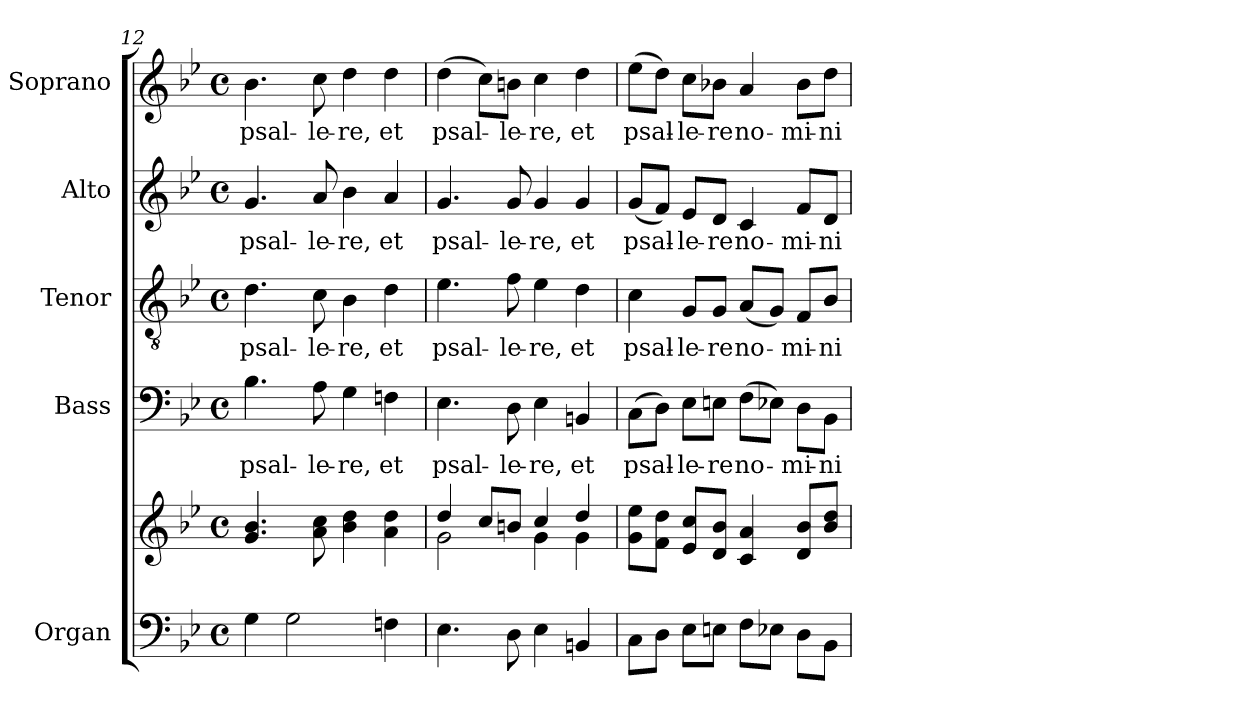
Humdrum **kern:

**kern	**kern	**kern	**text	**kern	**text	**kern	**text	**kern	**text
*part5	*part5	*part4	*part4	*part3	*part3	*part2	*part2	*part1	*part1
*staff6	*staff5	*staff4	*staff4	*staff3	*staff3	*staff2	*staff2	*staff1	*staff1
*I"Organ	*	*I"Bass	*	*I"Tenor	*	*I"Alto	*	*I"Soprano	*
*I'Org.	*	*I'B.	*	*I'T.	*	*I'A.	*	*I'S.	*
*clefF4	*clefG2	*clefF4	*	*clefGv2	*	*clefG2	*	*clefG2	*
*	*	*	*	*ITrd7c12	*	*	*	*	*
*k[b-e-]	*k[b-e-]	*k[b-e-]	*	*k[b-e-]	*	*k[b-e-]	*	*k[b-e-]	*
*B-:	*B-:	*B-:	*	*B-:	*	*B-:	*	*B-:	*
*M4/4	*M4/4	*M4/4	*	*M4/4	*	*M4/4	*	*M4/4	*
*met(c)	*met(c)	*met(c)	*	*met(c)	*	*met(c)	*	*met(c)	*
=12	=12	=12	=12	=12	=12	=12	=12	=12	=12
!	!	!	!LO:LY:b:color=#000000	!	!	!	!	!	!
!	!	!	!	!	!LO:LY:b:color=#000000	!	!	!	!
!	!	!	!	!	!	!	!LO:LY:b:color=#000000	!	!
!	!	!	!	!	!	!	!	!	!LO:LY:b:color=#000000
4Gi\	4.gi/ 4.b-i	4.B-i\	psal-	4.Di\	psal-	4.gi/	psal-	4.b-i\	psal-
2Gi\	.	.	.	.	.	.	.	.	.
!	!	!	!LO:LY:b:color=#000000	!	!	!	!	!	!
!	!	!	!	!	!LO:LY:b:color=#000000	!	!	!	!
!	!	!	!	!	!	!	!LO:LY:b:color=#000000	!	!
!	!	!	!	!	!	!	!	!	!LO:LY:b:color=#000000
.	8ai\ 8cci	8Ai\	-le-	8Ci\	-le-	8ai/	-le-	8cci\	-le-
!	!	!	!LO:LY:b:color=#000000	!	!	!	!	!	!
!	!	!	!	!	!LO:LY:b:color=#000000	!	!	!	!
!	!	!	!	!	!	!	!LO:LY:b:color=#000000	!	!
!	!	!	!	!	!	!	!	!	!LO:LY:b:color=#000000
.	4b-i\ 4ddi	4Gi\	-re,	4BB-i\	-re,	4b-i\	-re,	4ddi\	-re,
!	!	!	!LO:LY:b:color=#000000	!	!	!	!	!	!
!	!	!	!	!	!LO:LY:b:color=#000000	!	!	!	!
!	!	!	!	!	!	!	!LO:LY:b:color=#000000	!	!
!	!	!	!	!	!	!	!	!	!LO:LY:b:color=#000000
4Fni\	4ai\ 4ddi	4Fni\	et	4Di\	et	4ai/	et	4ddi\	et
!!LO:PB:g=z
=13	=13	=13	=13	=13	=13	=13	=13	=13	=13
*	*^	*	*	*	*	*	*	*	*
!	!	!	!	!LO:LY:b:color=#000000	!	!	!	!	!	!
!	!	!	!	!	!	!LO:LY:b:color=#000000	!	!	!	!
!	!	!	!	!	!	!	!	!LO:LY:b:color=#000000	!	!
!	!	!	!	!	!	!	!	!	!	!LO:LY:b:color=#000000
4.E-i\	4ddi/	2gi\	4.E-i\	psal-	4.E-i\	psal-	4.gi/	psal-	(4ddi\	psal-
.	8cci/L	.	.	.	.	.	.	.	8cci\L)	.
!	!	!	!	!LO:LY:b:color=#000000	!	!	!	!	!	!
!	!	!	!	!	!	!LO:LY:b:color=#000000	!	!	!	!
!	!	!	!	!	!	!	!	!LO:LY:b:color=#000000	!	!
!	!	!	!	!	!	!	!	!	!	!LO:LY:b:color=#000000
8Di\	8bni/J	.	8Di\	-le-	8Fi\	-le-	8gi/	-le-	8bni\J	-le-
!	!	!	!	!LO:LY:b:color=#000000	!	!	!	!	!	!
!	!	!	!	!	!	!LO:LY:b:color=#000000	!	!	!	!
!	!	!	!	!	!	!	!	!LO:LY:b:color=#000000	!	!
!	!	!	!	!	!	!	!	!	!	!LO:LY:b:color=#000000
4E-i\	4cci/	4gi\	4E-i\	-re,	4E-i\	-re,	4gi/	-re,	4cci\	-re,
!	!	!	!	!LO:LY:b:color=#000000	!	!	!	!	!	!
!	!	!	!	!	!	!LO:LY:b:color=#000000	!	!	!	!
!	!	!	!	!	!	!	!	!LO:LY:b:color=#000000	!	!
!	!	!	!	!	!	!	!	!	!	!LO:LY:b:color=#000000
4BBni/	4ddi/	4gi\	4BBni/	et	4Di\	et	4gi/	et	4ddi\	et
*	*v	*v	*	*	*	*	*	*	*	*
=14	=14	=14	=14	=14	=14	=14	=14	=14	=14
*	*^	*	*	*	*	*	*	*	*
!	!	!	!	!LO:LY:b:color=#000000	!	!	!	!	!	!
*	*v	*v	*	*	*	*	*	*	*	*
*	*^	*	*	*	*	*	*	*	*
!	!	!	!	!	!	!LO:LY:b:color=#000000	!	!	!	!
*	*v	*v	*	*	*	*	*	*	*	*
*	*^	*	*	*	*	*	*	*	*
!	!	!	!	!	!	!	!	!LO:LY:b:color=#000000	!	!
*	*v	*v	*	*	*	*	*	*	*	*
*	*^	*	*	*	*	*	*	*	*
!	!	!	!	!	!	!	!	!	!	!LO:LY:b:color=#000000
*	*v	*v	*	*	*	*	*	*	*	*
8Ci\L	8gi\ 8ee-i\L	(8Ci\L	psal-	4Ci\	psal-	(8gi/L	psal-	(8ee-i\L	psal-
8Di\J	8fi\ 8ddi\J	8Di\J)	.	.	.	8fi/J)	.	8ddi\J)	.
!	!	!	!LO:LY:b:color=#000000	!	!	!	!	!	!
!	!	!	!	!	!LO:LY:b:color=#000000	!	!	!	!
!	!	!	!	!	!	!	!LO:LY:b:color=#000000	!	!
!	!	!	!	!	!	!	!	!	!LO:LY:b:color=#000000
8E-i\L	8e-i/ 8cci/L	8E-i\L	-le-	8GGi/L	-le-	8e-i/L	-le-	8cci\L	-le-
!	!	!	!LO:LY:b:color=#000000	!	!	!	!	!	!
!	!	!	!	!	!LO:LY:b:color=#000000	!	!	!	!
!	!	!	!	!	!	!	!LO:LY:b:color=#000000	!	!
!	!	!	!	!	!	!	!	!	!LO:LY:b:color=#000000
8Eni\J	8di/ 8b-i/J	8Eni\J	-re	8GGi/J	-re	8di/J	-re	8b-Xi\J	-re
!	!	!	!LO:LY:b:color=#000000	!	!	!	!	!	!
!	!	!	!	!	!LO:LY:b:color=#000000	!	!	!	!
!	!	!	!	!	!	!	!LO:LY:b:color=#000000	!	!
!	!	!	!	!	!	!	!	!	!LO:LY:b:color=#000000
8Fi\L	4ci/ 4ai	(8Fi\L	no-	(8AAi/L	no-	4ci/	no-	4ai/	no-
8E-Xi\J	.	8E-Xi\J)	.	8GGi/J)	.	.	.	.	.
!	!	!	!LO:LY:b:color=#000000	!	!	!	!	!	!
!	!	!	!	!	!LO:LY:b:color=#000000	!	!	!	!
!	!	!	!	!	!	!	!LO:LY:b:color=#000000	!	!
!	!	!	!	!	!	!	!	!	!LO:LY:b:color=#000000
8Di\L	8di/ 8b-i/L	8Di\L	-mi-	8FFi/L	-mi-	8fi/L	-mi-	8b-i\L	-mi-
!	!	!	!LO:LY:b:color=#000000	!	!	!	!	!	!
!	!	!	!	!	!LO:LY:b:color=#000000	!	!	!	!
!	!	!	!	!	!	!	!LO:LY:b:color=#000000	!	!
!	!	!	!	!	!	!	!	!	!LO:LY:b:color=#000000
8BB-i\J	8b-i/ 8ddi/J	8BB-i\J	-ni	8BB-i/J	-ni	8di/J	-ni	8ddi\J	-ni
=	=	=	=	=	=	=	=	=	=
*-	*-	*-	*-	*-	*-	*-	*-	*-	*-
